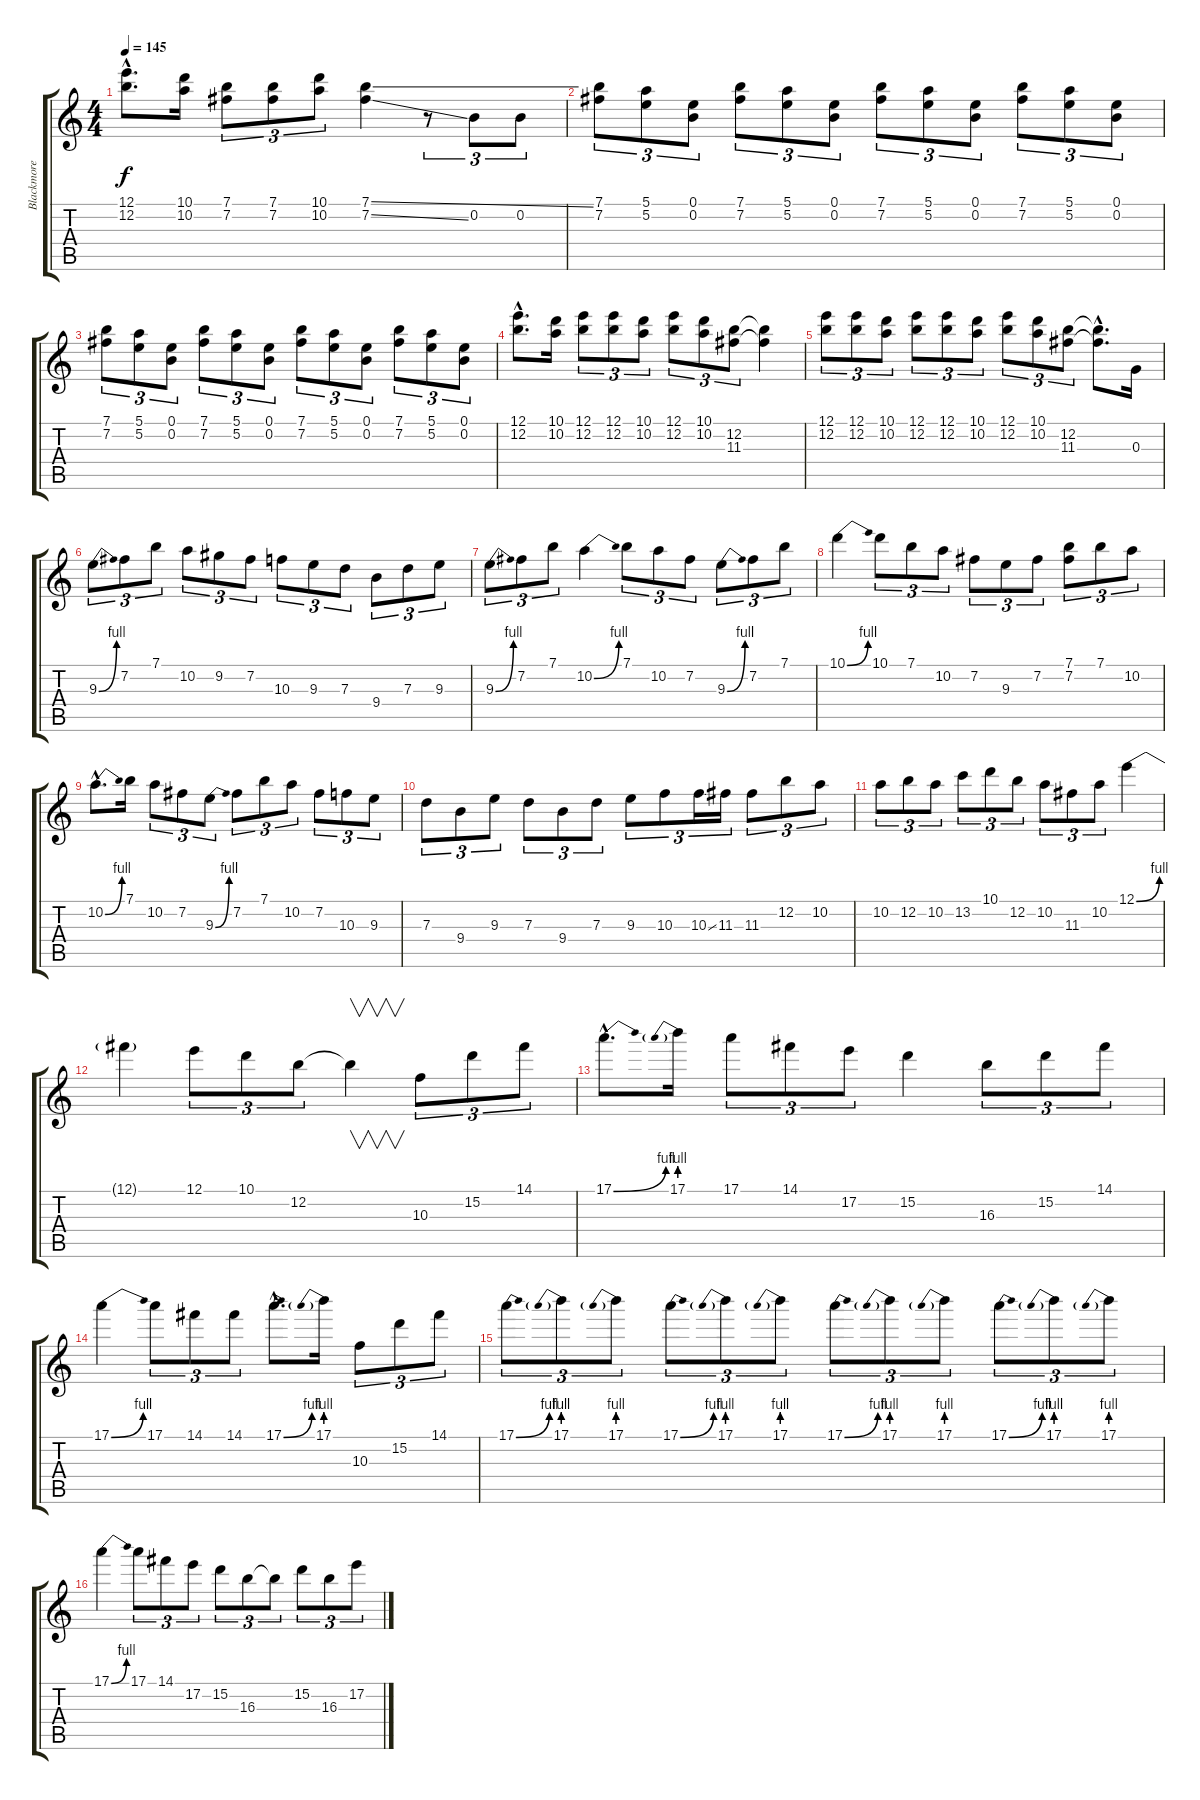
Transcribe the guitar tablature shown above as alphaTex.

\track ("Blackmore" "Blackmore") {instrument overdrivenguitar}
\staff {score tabs}
\tuning (E4 B3 G3 D3 A2 E2) {hide}
\ts (4 4)
\tempo 145
\clef g2
\ks c
(12.1{hac} 12.2{hac}).8{d dy f} (10.1 10.2).16 (7.1 7.2).8{tu (3 2)} (7.1 7.2).8{tu (3 2)} (10.1 10.2).8{tu (3 2)} (7.1{ss} 7.2{ss}).4 r.8{tu (3 2)} 0.2.8{tu (3 2)} 0.2.8{tu (3 2)} |
(7.1 7.2).8{tu (3 2)} (5.1 5.2).8{tu (3 2)} (0.1 0.2).8{tu (3 2)} (7.1 7.2).8{tu (3 2)} (5.1 5.2).8{tu (3 2)} (0.1 0.2).8{tu (3 2)} (7.1 7.2).8{tu (3 2)} (5.1 5.2).8{tu (3 2)} (0.1 0.2).8{tu (3 2)} (7.1 7.2).8{tu (3 2)} (5.1 5.2).8{tu (3 2)} (0.1 0.2).8{tu (3 2)} |
(7.1 7.2).8{tu (3 2)} (5.1 5.2).8{tu (3 2)} (0.1 0.2).8{tu (3 2)} (7.1 7.2).8{tu (3 2)} (5.1 5.2).8{tu (3 2)} (0.1 0.2).8{tu (3 2)} (7.1 7.2).8{tu (3 2)} (5.1 5.2).8{tu (3 2)} (0.1 0.2).8{tu (3 2)} (7.1 7.2).8{tu (3 2)} (5.1 5.2).8{tu (3 2)} (0.1 0.2).8{tu (3 2)} |
(12.1{hac} 12.2{hac}).8{d} (10.1 10.2).16 (12.1 12.2).8{tu (3 2)} (12.1 12.2).8{tu (3 2)} (10.1 10.2).8{tu (3 2)} (12.1 12.2).8{tu (3 2)} (10.1 10.2).8{tu (3 2)} (12.2 11.3).8{tu (3 2)} (12.2{t} 11.3{t}).4 |
(12.1 12.2).8{tu (3 2)} (12.1 12.2).8{tu (3 2)} (10.1 10.2).8{tu (3 2)} (12.1 12.2).8{tu (3 2)} (12.1 12.2).8{tu (3 2)} (10.1 10.2).8{tu (3 2)} (12.1 12.2).8{tu (3 2)} (10.1 10.2).8{tu (3 2)} (12.2 11.3).8{tu (3 2)} (12.2{hac t} 11.3{hac t}).8{d} 0.3.16 |
9.3{be (bend 0 0 60 4)}.8{tu (3 2)} 7.2.8{tu (3 2)} 7.1.8{tu (3 2)} 10.2.8{tu (3 2)} 9.2.8{tu (3 2)} 7.2.8{tu (3 2)} 10.3.8{tu (3 2)} 9.3.8{tu (3 2)} 7.3.8{tu (3 2)} 9.4.8{tu (3 2)} 7.3.8{tu (3 2)} 9.3.8{tu (3 2)} |
9.3{be (bend 0 0 60 4)}.8{tu (3 2)} 7.2.8{tu (3 2)} 7.1.8{tu (3 2)} 10.2{be (bend 0 0 60 4)}.4 7.1.8{tu (3 2)} 10.2.8{tu (3 2)} 7.2.8{tu (3 2)} 9.3{be (bend 0 0 60 4)}.8{tu (3 2)} 7.2.8{tu (3 2)} 7.1.8{tu (3 2)} |
10.1{be (bend 0 0 60 4)}.4 10.1.8{tu (3 2)} 7.1.8{tu (3 2)} 10.2.8{tu (3 2)} 7.2.8{tu (3 2)} 9.3.8{tu (3 2)} 7.2.8{tu (3 2)} (7.1 7.2).8{tu (3 2)} 7.1.8{tu (3 2)} 10.2.8{tu (3 2)} |
10.2{be (bend 0 0 60 4) hac}.8{d} 7.1.16 10.2.8{tu (3 2)} 7.2.8{tu (3 2)} 9.3{be (bend 0 0 60 4)}.8{tu (3 2)} 7.2.8{tu (3 2)} 7.1.8{tu (3 2)} 10.2.8{tu (3 2)} 7.2.8{tu (3 2)} 10.3.8{tu (3 2)} 9.3.8{tu (3 2)} |
7.3.8{tu (3 2)} 9.4.8{tu (3 2)} 9.3.8{tu (3 2)} 7.3.8{tu (3 2)} 9.4.8{tu (3 2)} 7.3.8{tu (3 2)} 9.3.8{tu (3 2)} 10.3.8{tu (3 2)} 10.3{ss}.16{tu (3 2)} 11.3.16{tu (3 2)} 11.3.8{tu (3 2)} 12.2.8{tu (3 2)} 10.2.8{tu (3 2)} |
10.2.8{tu (3 2)} 12.2.8{tu (3 2)} 10.2.8{tu (3 2)} 13.2.8{tu (3 2)} 10.1.8{tu (3 2)} 12.2.8{tu (3 2)} 10.2.8{tu (3 2)} 11.3.8{tu (3 2)} 10.2.8{tu (3 2)} 12.1{be (bend 0 0 60 4)}.4 |
12.1{t}.4 12.1.8{tu (3 2)} 10.1.8{tu (3 2)} 12.2.8{tu (3 2)} 12.2{t}.4{v} 10.3.8{tu (3 2)} 15.2.8{tu (3 2)} 14.1.8{tu (3 2)} |
17.1{be (bend 0 0 60 4) hac}.8{d} 17.1{be (prebend 0 4 60 4)}.16 17.1.8{tu (3 2)} 14.1.8{tu (3 2)} 17.2.8{tu (3 2)} 15.2.4 16.3.8{tu (3 2)} 15.2.8{tu (3 2)} 14.1.8{tu (3 2)} |
17.1{be (bend 0 0 60 4)}.4 17.1.8{tu (3 2)} 14.1.8{tu (3 2)} 14.1.8{tu (3 2)} 17.1{be (bend 0 0 60 4) hac}.8{d} 17.1{be (prebend 0 4 60 4)}.16 10.3.8{tu (3 2)} 15.2.8{tu (3 2)} 14.1.8{tu (3 2)} |
17.1{be (bend 0 0 60 4)}.8{tu (3 2) volume 0} 17.1{be (prebend 0 4 60 4)}.8{tu (3 2)} 17.1{be (prebend 0 4 60 4)}.8{tu (3 2)} 17.1{be (bend 0 0 60 4)}.8{tu (3 2)} 17.1{be (prebend 0 4 60 4)}.8{tu (3 2)} 17.1{be (prebend 0 4 60 4)}.8{tu (3 2)} 17.1{be (bend 0 0 60 4)}.8{tu (3 2)} 17.1{be (prebend 0 4 60 4)}.8{tu (3 2)} 17.1{be (prebend 0 4 60 4)}.8{tu (3 2)} 17.1{be (bend 0 0 60 4)}.8{tu (3 2)} 17.1{be (prebend 0 4 60 4)}.8{tu (3 2)} 17.1{be (prebend 0 4 60 4)}.8{tu (3 2)} |
17.1{be (bend 0 0 60 4)}.4 17.1.8{tu (3 2)} 14.1.8{tu (3 2)} 17.2.8{tu (3 2)} 15.2.8{tu (3 2)} 16.3.8{tu (3 2)} 16.3{t}.8{tu (3 2)} 15.2.8{tu (3 2)} 16.3.8{tu (3 2)} 17.2.8{tu (3 2)}
